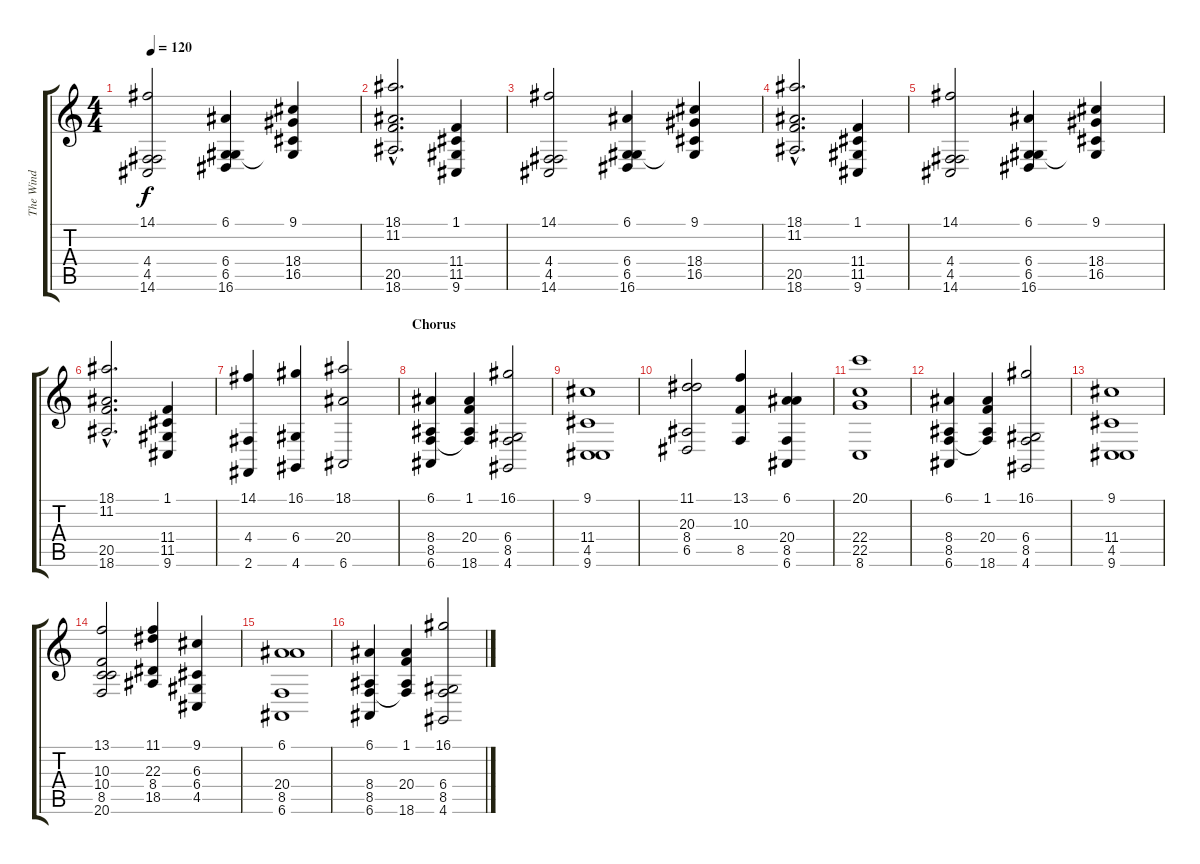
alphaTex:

\track ("The Wind" "The Wind") {instrument stringensemble1}
\staff {score tabs}
\tuning (E4 B3 G3 D3 A2 E2) {hide}
\ts (4 4)
\tempo 120
\clef g2
\ks c
(14.1 4.4 4.5 14.6).2{dy f} (6.1 6.4 6.5 16.6).4 (9.1 18.4 16.5 16.6{t}).4 |
(18.1{hac} 11.2{hac} 20.5{hac} 18.6{hac}).2{d} (1.1 11.4 11.5 9.6).4 |
(14.1 4.4 4.5 14.6).2 (6.1 6.4 6.5 16.6).4 (9.1 18.4 16.5 16.6{t}).4 |
(18.1{hac} 11.2{hac} 20.5{hac} 18.6{hac}).2{d} (1.1 11.4 11.5 9.6).4 |
(14.1 4.4 4.5 14.6).2 (6.1 6.4 6.5 16.6).4 (9.1 18.4 16.5 16.6{t}).4 |
(18.1{hac} 11.2{hac} 20.5{hac} 18.6{hac}).2{d} (1.1 11.4 11.5 9.6).4 |
(14.1 4.4 2.6).4 (16.1 6.4 4.6).4 (18.1 20.4 6.6).2 |
\section ("" "Chorus")
(6.1 8.4 8.5 6.6).4 (1.1 20.4 8.5{t} 18.6).4 (16.1 6.4 8.5 4.6).2 |
(9.1 11.4 4.5 9.6).1 |
(11.1 20.3 8.4 6.5).2 (13.1 10.3 8.5).4 (6.1 20.4 8.5 6.6).4 |
(20.1 22.4 22.5 8.6).1 |
(6.1 8.4 8.5 6.6).4 (1.1 20.4 8.5{t} 18.6).4 (16.1 6.4 8.5 4.6).2 |
(9.1 11.4 4.5 9.6).1 |
(13.1 10.3 10.4 8.5 20.6).2 (11.1 22.3 8.4 18.5).4 (9.1 6.3 6.4 4.5).4 |
(6.1 20.4 8.5 6.6).1 |
(6.1 8.4 8.5 6.6).4 (1.1 20.4 8.5{t} 18.6).4 (16.1 6.4 8.5 4.6).2
